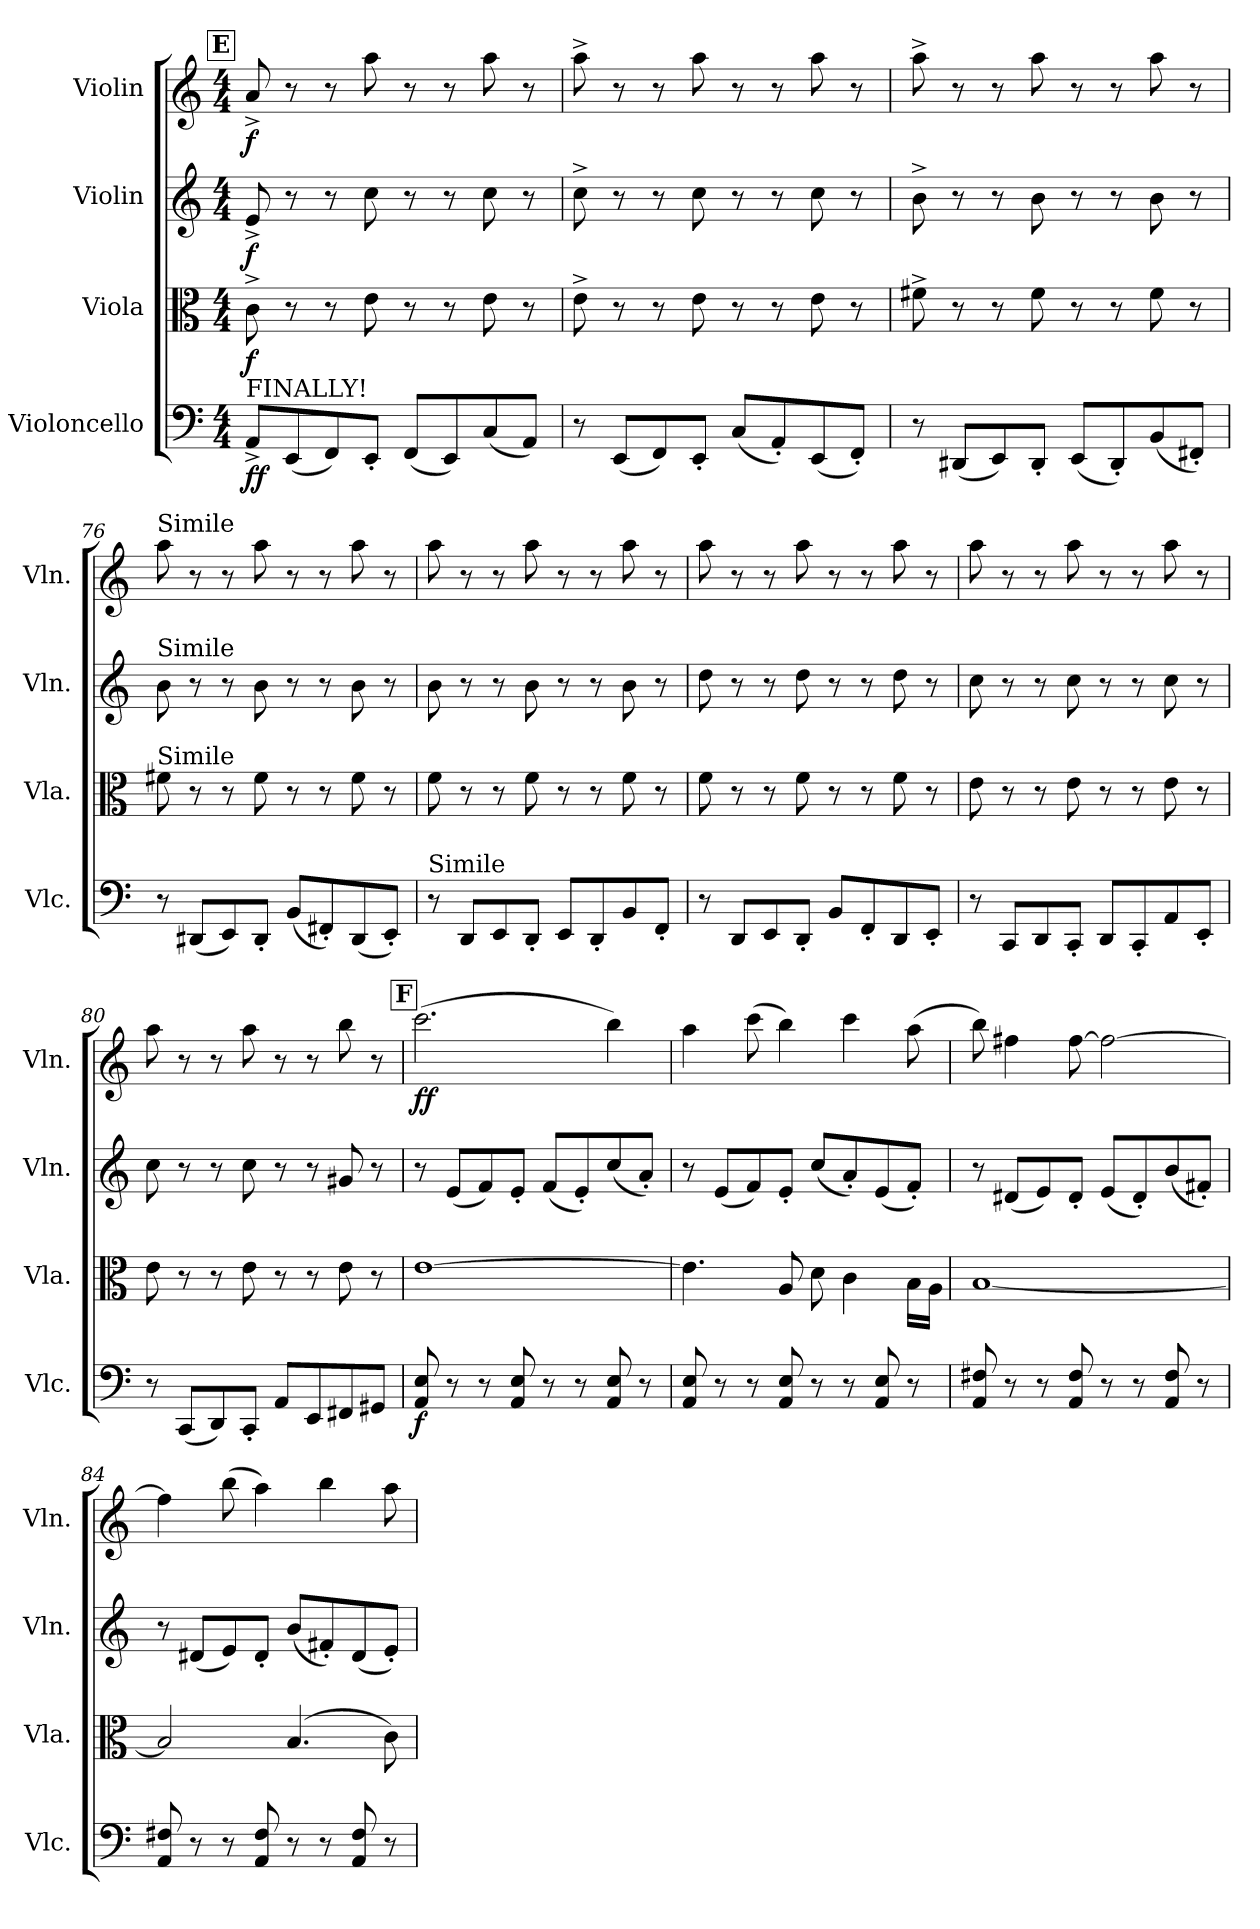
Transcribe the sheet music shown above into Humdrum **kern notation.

**kern	**dynam	**kern	**dynam	**kern	**dynam	**kern	**dynam
*part4	*part4	*part3	*part3	*part2	*part2	*part1	*part1
*staff4	*staff4	*staff3	*staff3	*staff2	*staff2	*staff1	*staff1
*I"Violoncello	*	*I"Viola	*	*I"Violin	*	*I"Violin	*
*I'Vlc.	*	*I'Vla.	*	*I'Vln.	*	*I'Vln.	*
*clefF4	*	*clefC3	*	*clefG2	*	*clefG2	*
*k[]	*	*k[]	*	*k[]	*	*k[]	*
*M4/4	*	*M4/4	*	*M4/4	*	*M4/4	*
!!LO:REH:place=s1:a:B:fs=14:t=E
=73	=73	=73	=73	=73	=73	=73	=73
!LO:TX:a:t=FINALLY!	!	!	!	!	!	!	!
!	!LO:DY:b	!	!LO:DY:b	!	!LO:DY:b	!	!LO:DY:b
8AA^/L	ff	8c^\	f	8e^/	f	8a^/	f
(8EE/	.	8r	.	8r	.	8r	.
8FF/)	.	8r	.	8r	.	8r	.
8EE'/J	.	8e\	.	8cc\	.	8aa\	.
(8FF/L	.	8r	.	8r	.	8r	.
8EE/)	.	8r	.	8r	.	8r	.
(8C/	.	8e\	.	8cc\	.	8aa\	.
8AA/J)	.	8r	.	8r	.	8r	.
!!LO:PB:g=z
=74	=74	=74	=74	=74	=74	=74	=74
8r	.	8e^\	.	8cc^\	.	8aa^\	.
(8EE/L	.	8r	.	8r	.	8r	.
8FF/)	.	8r	.	8r	.	8r	.
8EE'/J	.	8e\	.	8cc\	.	8aa\	.
(8C/L	.	8r	.	8r	.	8r	.
8AA'/)	.	8r	.	8r	.	8r	.
(8EE/	.	8e\	.	8cc\	.	8aa\	.
8FF'/J)	.	8r	.	8r	.	8r	.
=75	=75	=75	=75	=75	=75	=75	=75
8r	.	8f#X^\	.	8b^\	.	8aa^\	.
(8DD#X/L	.	8r	.	8r	.	8r	.
8EE/)	.	8r	.	8r	.	8r	.
8DD#'/J	.	8f#\	.	8b\	.	8aa\	.
(8EE/L	.	8r	.	8r	.	8r	.
8DD#'/)	.	8r	.	8r	.	8r	.
(8BB/	.	8f#\	.	8b\	.	8aa\	.
8FF#X'/J)	.	8r	.	8r	.	8r	.
=76	=76	=76	=76	=76	=76	=76	=76
!	!	!	!	!	!	!LO:TX:a:t=Simile	!
!	!	!	!	!LO:TX:a:t=Simile	!	!	!
!	!	!LO:TX:a:t=Simile	!	!	!	!	!
8r	.	8f#X\	.	8b\	.	8aa\	.
(8DD#X/L	.	8r	.	8r	.	8r	.
8EE/)	.	8r	.	8r	.	8r	.
8DD#'/J	.	8f#\	.	8b\	.	8aa\	.
(8BB/L	.	8r	.	8r	.	8r	.
8FF#X'/)	.	8r	.	8r	.	8r	.
(8DD#/	.	8f#\	.	8b\	.	8aa\	.
8EE'/J)	.	8r	.	8r	.	8r	.
=77	=77	=77	=77	=77	=77	=77	=77
!LO:TX:a:t=Simile	!	!	!	!	!	!	!
8r	.	8f\	.	8b\	.	8aa\	.
8DD/L	.	8r	.	8r	.	8r	.
8EE/	.	8r	.	8r	.	8r	.
8DD'/J	.	8f\	.	8b\	.	8aa\	.
8EE/L	.	8r	.	8r	.	8r	.
8DD'/	.	8r	.	8r	.	8r	.
8BB/	.	8f\	.	8b\	.	8aa\	.
8FF'/J	.	8r	.	8r	.	8r	.
!!LO:LB:g=z
=78	=78	=78	=78	=78	=78	=78	=78
8r	.	8f\	.	8dd\	.	8aa\	.
8DD/L	.	8r	.	8r	.	8r	.
8EE/	.	8r	.	8r	.	8r	.
8DD'/J	.	8f\	.	8dd\	.	8aa\	.
8BB/L	.	8r	.	8r	.	8r	.
8FF'/	.	8r	.	8r	.	8r	.
8DD/	.	8f\	.	8dd\	.	8aa\	.
8EE'/J	.	8r	.	8r	.	8r	.
=79	=79	=79	=79	=79	=79	=79	=79
8r	.	8e\	.	8cc\	.	8aa\	.
8CC/L	.	8r	.	8r	.	8r	.
8DD/	.	8r	.	8r	.	8r	.
8CC'/J	.	8e\	.	8cc\	.	8aa\	.
8DD/L	.	8r	.	8r	.	8r	.
8CC'/	.	8r	.	8r	.	8r	.
8AA/	.	8e\	.	8cc\	.	8aa\	.
8EE'/J	.	8r	.	8r	.	8r	.
=80	=80	=80	=80	=80	=80	=80	=80
8r	.	8e\	.	8cc\	.	8aa\	.
(8CC/L	.	8r	.	8r	.	8r	.
8DD/)	.	8r	.	8r	.	8r	.
8CC'/J	.	8e\	.	8cc\	.	8aa\	.
8AA/L	.	8r	.	8r	.	8r	.
8EE/	.	8r	.	8r	.	8r	.
8FF#X/	.	8e\	.	8g#X/	.	8bb\	.
8GG#X/J	.	8r	.	8r	.	8r	.
!!LO:REH:place=s1:a:B:fs=14:t=F
=81	=81	=81	=81	=81	=81	=81	=81
!	!LO:DY:b	!	!	!	!	!	!LO:DY:b
8AA/ 8E/	f	[1e	.	8r	.	(2.ccc\	ff
8r	.	.	.	(8e/L	.	.	.
8r	.	.	.	8f/)	.	.	.
8AA/ 8E/	.	.	.	8e'/J	.	.	.
8r	.	.	.	(8f/L	.	.	.
8r	.	.	.	8e'/)	.	.	.
8AA/ 8E/	.	.	.	(8cc/	.	4bb\)	.
8r	.	.	.	8a'/J)	.	.	.
!!LO:LB:g=z
=82	=82	=82	=82	=82	=82	=82	=82
8AA/ 8E/	.	4.e\]	.	8r	.	4aa\	.
8r	.	.	.	(8e/L	.	.	.
8r	.	.	.	8f/)	.	(8ccc\	.
8AA/ 8E/	.	8A/	.	8e'/J	.	4bb\)	.
8r	.	8d\	.	(8cc/L	.	.	.
8r	.	4c\	.	8a'/)	.	4ccc\	.
8AA/ 8E/	.	.	.	(8e/	.	.	.
8r	.	16B\LL	.	8f'/J)	.	(8aa\	.
.	.	16A\JJ	.	.	.	.	.
=83	=83	=83	=83	=83	=83	=83	=83
8AA/ 8F#X/	.	[1B	.	8r	.	8bb\)	.
8r	.	.	.	(8d#X/L	.	4ff#X\	.
8r	.	.	.	8e/)	.	.	.
8AA/ 8F#/	.	.	.	8d#'/J	.	[8ff#\	.
8r	.	.	.	(8e/L	.	2ff#\_	.
8r	.	.	.	8d#'/)	.	.	.
8AA/ 8F#/	.	.	.	(8b/	.	.	.
8r	.	.	.	8f#X'/J)	.	.	.
=84	=84	=84	=84	=84	=84	=84	=84
8AA/ 8F#X/	.	2B/]	.	8r	.	4ff#\]	.
8r	.	.	.	(8d#X/L	.	.	.
8r	.	.	.	8e/)	.	(8bb\	.
8AA/ 8F#/	.	.	.	8d#'/J	.	4aa\)	.
8r	.	(4.B/	.	(8b/L	.	.	.
8r	.	.	.	8f#X'/)	.	4bb\	.
8AA/ 8F#/	.	.	.	(8d#/	.	.	.
8r	.	8c\)	.	8e'/J)	.	8aa\	.
=	=	=	=	=	=	=	=
*-	*-	*-	*-	*-	*-	*-	*-
